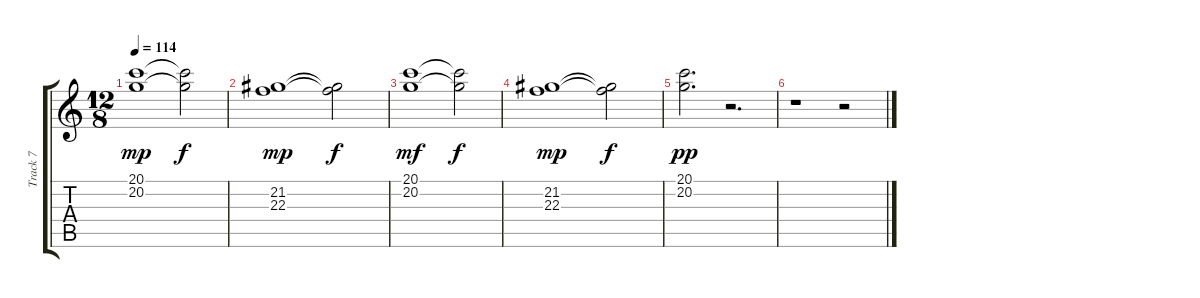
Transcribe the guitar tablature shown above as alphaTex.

\track ("Track 7" "Track 7") {instrument tremolostrings}
\staff {score tabs}
\tuning (E4 B3 G3 D3 A2 E2) {hide}
\ts (12 8)
\tempo 114
\clef g2
\ks c
(20.1 20.2).1{dy mp} (20.1{t} 20.2{t}).2{dy f} |
(21.2 22.3).1{dy mp} (21.2{t} 22.3{t}).2{dy f} |
(20.1 20.2).1{dy mf} (20.1{t} 20.2{t}).2{dy f} |
(21.2 22.3).1{dy mp} (21.2{t} 22.3{t}).2{dy f} |
(20.1 20.2).2{d dy pp} r.2{d} |
r.1 r.2
